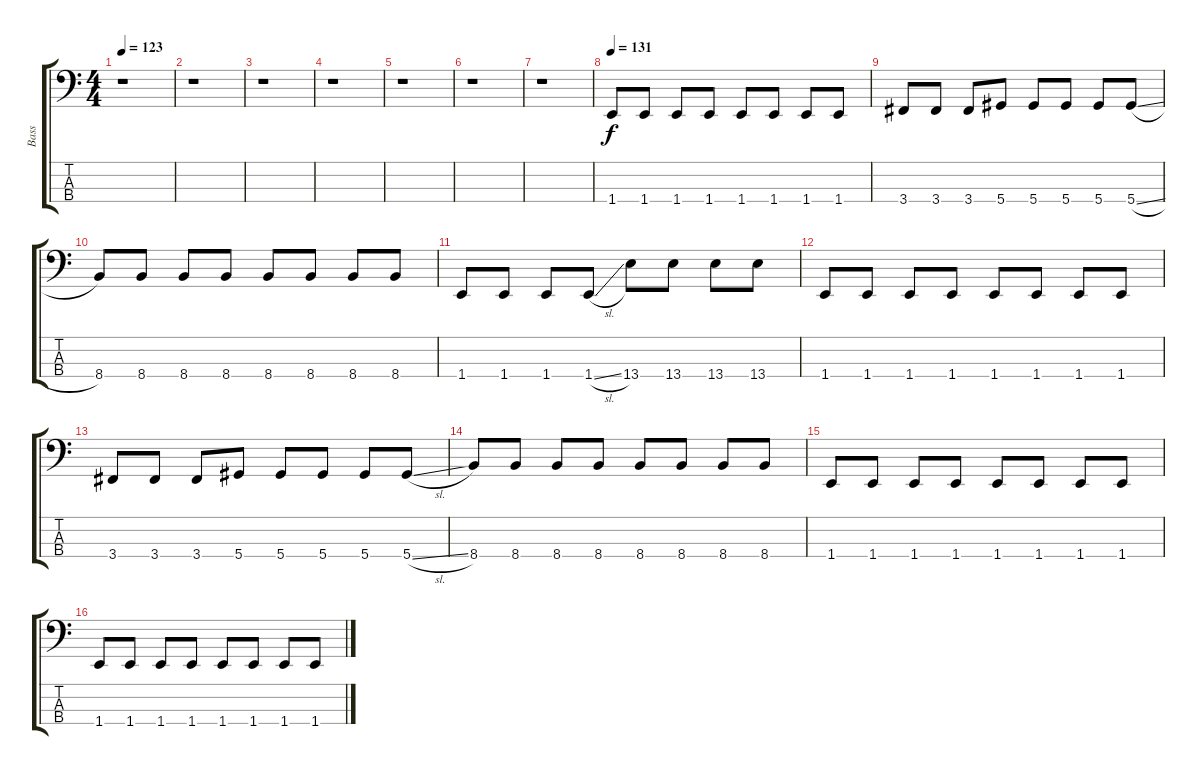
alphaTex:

\track ("Bass" "Bass") {instrument electricbassfinger}
\staff {score tabs}
\tuning (Gb2 Db2 Ab1 Eb1) {hide}
\ts (4 4)
\tempo 123
\clef f4
\ks c
r.1{dy f} |
r.1 |
r.1 |
r.1 |
r.1 |
r.1 |
r.1 |
\tempo 131
1.4.8 1.4.8 1.4.8 1.4.8 1.4.8 1.4.8 1.4.8 1.4.8 |
3.4.8 3.4.8 3.4.8 5.4.8 5.4.8 5.4.8 5.4.8 5.4{sl}.8 |
8.4.8 8.4.8 8.4.8 8.4.8 8.4.8 8.4.8 8.4.8 8.4.8 |
1.4.8 1.4.8 1.4.8 1.4{sl}.8 13.4.8 13.4.8 13.4.8 13.4.8 |
1.4.8 1.4.8 1.4.8 1.4.8 1.4.8 1.4.8 1.4.8 1.4.8 |
3.4.8 3.4.8 3.4.8 5.4.8 5.4.8 5.4.8 5.4.8 5.4{sl}.8 |
8.4.8 8.4.8 8.4.8 8.4.8 8.4.8 8.4.8 8.4.8 8.4.8 |
1.4.8 1.4.8 1.4.8 1.4.8 1.4.8 1.4.8 1.4.8 1.4.8 |
1.4.8 1.4.8 1.4.8 1.4.8 1.4.8 1.4.8 1.4.8 1.4.8
